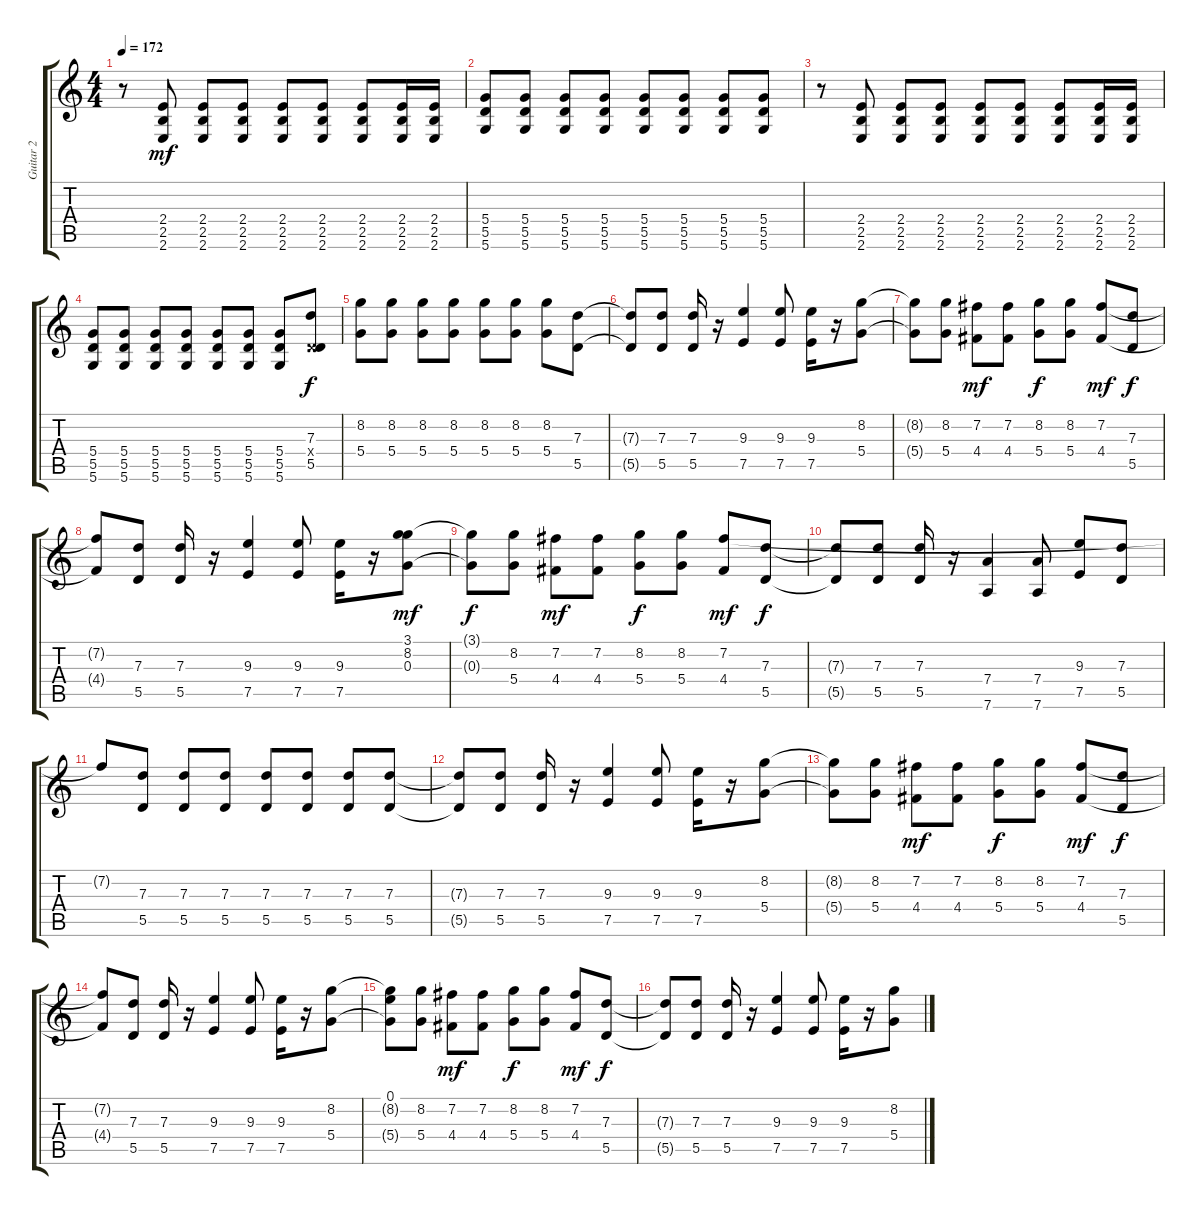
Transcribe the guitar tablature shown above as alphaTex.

\track ("Guitar 2" "Guitar 2") {instrument overdrivenguitar}
\staff {score tabs}
\tuning (E4 B3 G3 D3 A2 D2) {hide}
\ts (4 4)
\tempo 172
\clef g2
\ks c
r.8{dy mf} (2.4 2.5 2.6).8 (2.4 2.5 2.6).8 (2.4 2.5 2.6).8 (2.4 2.5 2.6).8 (2.4 2.5 2.6).8 (2.4 2.5 2.6).8 (2.4 2.5 2.6).16 (2.4 2.5 2.6).16 |
(5.4 5.5 5.6).8 (5.4 5.5 5.6).8 (5.4 5.5 5.6).8 (5.4 5.5 5.6).8 (5.4 5.5 5.6).8 (5.4 5.5 5.6).8 (5.4 5.5 5.6).8 (5.4 5.5 5.6).8 |
r.8 (2.4 2.5 2.6).8 (2.4 2.5 2.6).8 (2.4 2.5 2.6).8 (2.4 2.5 2.6).8 (2.4 2.5 2.6).8 (2.4 2.5 2.6).8 (2.4 2.5 2.6).16 (2.4 2.5 2.6).16 |
(5.4 5.5 5.6).8 (5.4 5.5 5.6).8 (5.4 5.5 5.6).8 (5.4 5.5 5.6).8 (5.4 5.5 5.6).8 (5.4 5.5 5.6).8 (5.4 5.5 5.6).8 (7.3 0.4{x} 5.5).8{dy f} |
(8.2 5.4).8 (8.2 5.4).8 (8.2 5.4).8 (8.2 5.4).8 (8.2 5.4).8 (8.2 5.4).8 (8.2 5.4).8 (7.3 5.5).8 |
(7.3{t} 5.5{t}).8 (7.3 5.5).8 (7.3 5.5).16 r.16 (9.3 7.5).4 (9.3 7.5).8 (9.3 7.5).16 r.16 (8.2 5.4).8 |
(8.2{t} 5.4{t}).8 (8.2 5.4).8 (7.2 4.4).8{dy mf} (7.2 4.4).8 (8.2 5.4).8{dy f} (8.2 5.4).8 (7.2 4.4).8{dy mf} (7.3 5.5).8{dy f} |
(7.2{t} 4.4{t}).8 (7.3 5.5).8 (7.3 5.5).16 r.16 (9.3 7.5).4 (9.3 7.5).8 (9.3 7.5).16 r.16 (3.1 8.2 0.3).8{dy mf} |
(3.1{t} 0.3{t}).8{dy f} (8.2 5.4).8 (7.2 4.4).8{dy mf} (7.2 4.4).8 (8.2 5.4).8{dy f} (8.2 5.4).8 (7.2 4.4).8{dy mf} (7.3 5.5).8{dy f} |
(7.3{t} 5.5{t}).8 (7.3 5.5).8 (7.3 5.5).16 r.16 (7.4 7.6).4 (7.4 7.6).8 (9.3 7.5).8 (7.3 5.5).8 |
7.2{t}.8 (7.3 5.5).8 (7.3 5.5).8 (7.3 5.5).8 (7.3 5.5).8 (7.3 5.5).8 (7.3 5.5).8 (7.3 5.5).8 |
(7.3{t} 5.5{t}).8 (7.3 5.5).8 (7.3 5.5).16 r.16 (9.3 7.5).4 (9.3 7.5).8 (9.3 7.5).16 r.16 (8.2 5.4).8 |
(8.2{t} 5.4{t}).8 (8.2 5.4).8 (7.2 4.4).8{dy mf} (7.2 4.4).8 (8.2 5.4).8{dy f} (8.2 5.4).8 (7.2 4.4).8{dy mf} (7.3 5.5).8{dy f} |
(7.2{t} 4.4{t}).8 (7.3 5.5).8 (7.3 5.5).16 r.16 (9.3 7.5).4 (9.3 7.5).8 (9.3 7.5).16 r.16 (8.2 5.4).8 |
(0.1 8.2{t} 5.4{t}).8 (8.2 5.4).8 (7.2 4.4).8{dy mf} (7.2 4.4).8 (8.2 5.4).8{dy f} (8.2 5.4).8 (7.2 4.4).8{dy mf} (7.3 5.5).8{dy f} |
(7.3{t} 5.5{t}).8 (7.3 5.5).8 (7.3 5.5).16 r.16 (9.3 7.5).4 (9.3 7.5).8 (9.3 7.5).16 r.16 (8.2 5.4).8
